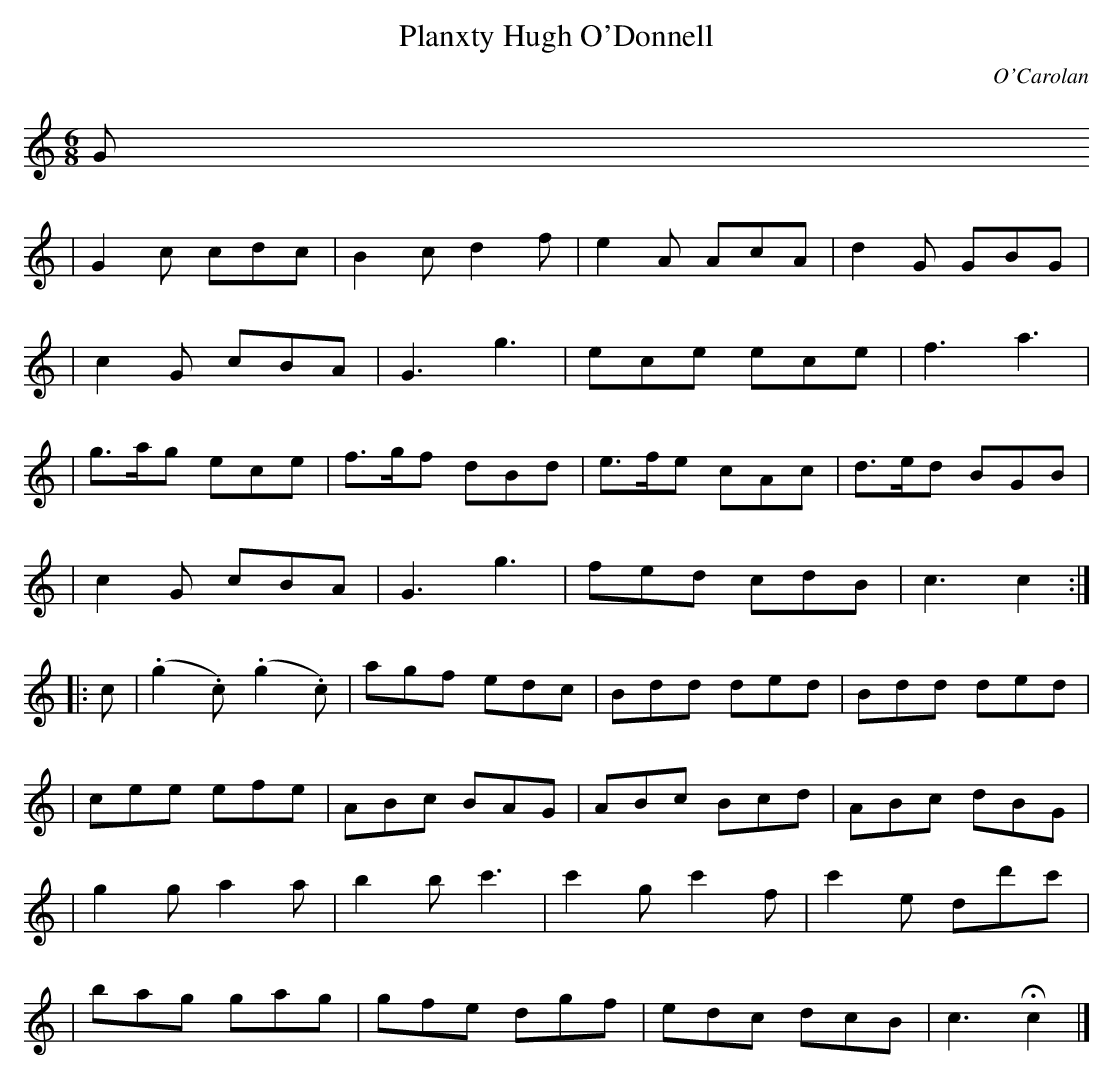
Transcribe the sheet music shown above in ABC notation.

X:1
T: Planxty Hugh O'Donnell
C: O'Carolan
M: 6/8
L: 1/8
K: C
G
| G2c cdc | B2c d2f | e2A AcA | d2G GBG |
| c2G cBA | G3 g3 | ece ece | f3 a3 |
| g>ag ece | f>gf dBd | e>fe cAc | d>ed BGB |
| c2G cBA | G3 g3 | fed cdB | c3 c2 :|
|: c
| (.g2.c) (.g2.c) | agf edc | Bdd ded | Bdd ded |
| cee efe | ABc BAG | ABc Bcd | ABc dBG |
| g2g a2a | b2b c'3 | c'2g c'2f | c'2e dd'c' |
| bag gag | gfe dgf | edc dcB | c3 Hc2 |]
